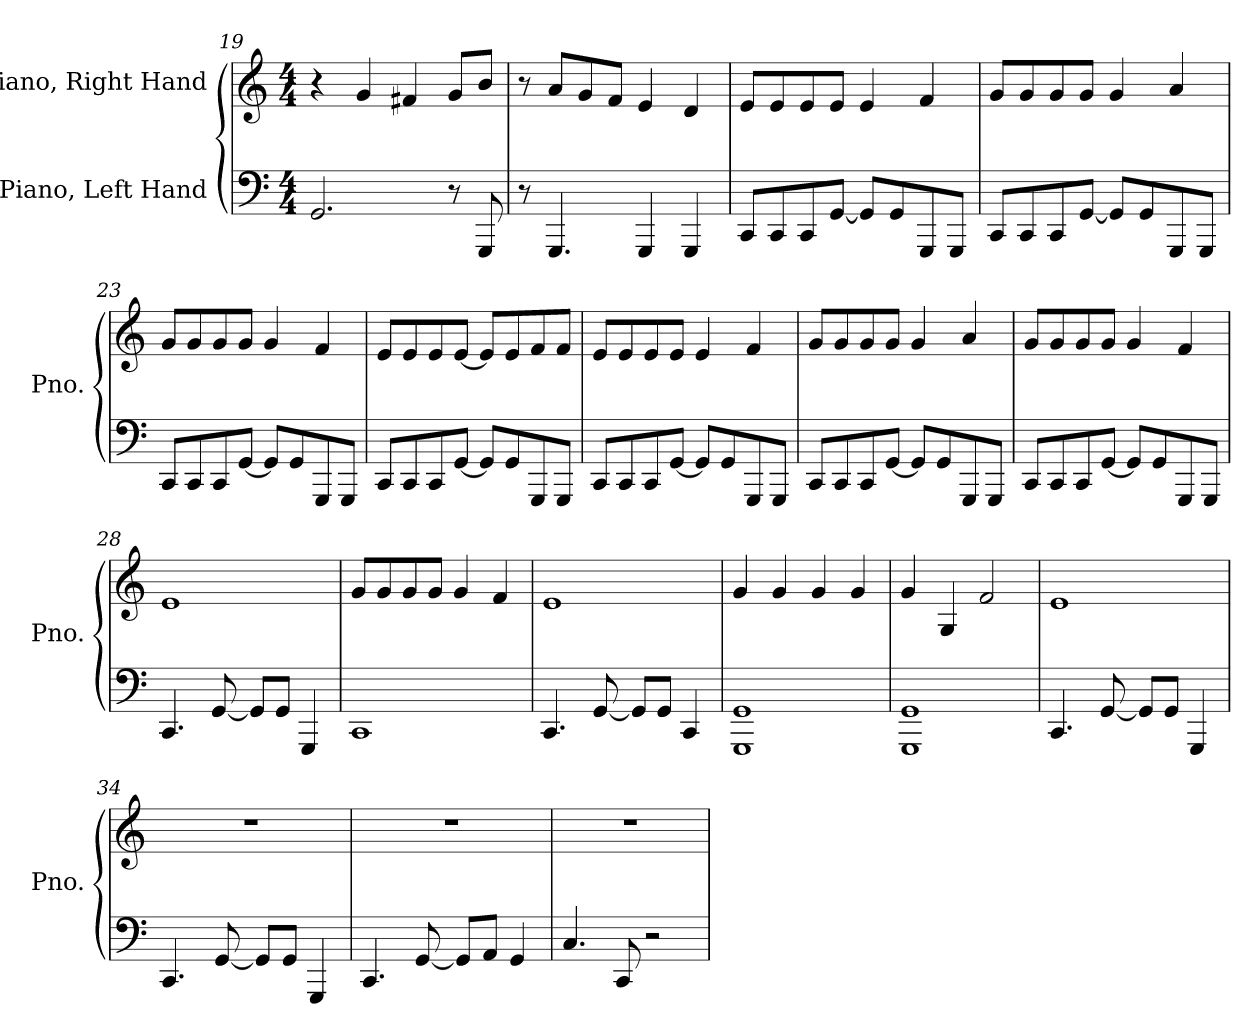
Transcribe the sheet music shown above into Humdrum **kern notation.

**kern	**kern
*part2	*part1
*staff2	*staff1
*I"Piano, Left Hand	*I"Piano, Right Hand
*I'Pno.	*I'Pno.
!!LO:LB:g=z
*clefF4	*clefG2
*k[]	*k[]
*M4/4	*M4/4
=19	=19
2.GG/	4r
.	4g/
.	4f#X/
8r	8g/L
8GGG/	8b/J
=20	=20
8r	8r
4.GGG/	8a/L
.	8g/
.	8f/J
4GGG/	4e/
4GGG/	4d/
=21	=21
8CC/L	8e/L
8CC/	8e/
8CC/	8e/
[8GG/J	8e/J
8GG/L]	4e/
8GG/	.
8GGG/	4f/
8GGG/J	.
=22	=22
8CC/L	8g/L
8CC/	8g/
8CC/	8g/
[8GG/J	8g/J
8GG/L]	4g/
8GG/	.
8GGG/	4a/
8GGG/J	.
=23	=23
8CC/L	8g/L
8CC/	8g/
8CC/	8g/
[8GG/J	8g/J
8GG/L]	4g/
8GG/	.
8GGG/	4f/
8GGG/J	.
!!LO:LB:g=z
=24	=24
8CC/L	8e/L
8CC/	8e/
8CC/	8e/
[8GG/J	[8e/J
8GG/L]	8e/L]
8GG/	8e/
8GGG/	8f/
8GGG/J	8f/J
=25	=25
8CC/L	8e/L
8CC/	8e/
8CC/	8e/
[8GG/J	8e/J
8GG/L]	4e/
8GG/	.
8GGG/	4f/
8GGG/J	.
=26	=26
8CC/L	8g/L
8CC/	8g/
8CC/	8g/
[8GG/J	8g/J
8GG/L]	4g/
8GG/	.
8GGG/	4a/
8GGG/J	.
=27	=27
8CC/L	8g/L
8CC/	8g/
8CC/	8g/
[8GG/J	8g/J
8GG/L]	4g/
8GG/	.
8GGG/	4f/
8GGG/J	.
!!LO:PB:g=z
=28	=28
4.CC/	1e
[8GG/	.
8GG/L]	.
8GG/J	.
4GGG/	.
=29	=29
1CC	8g/L
.	8g/
.	8g/
.	8g/J
.	4g/
.	4f/
=30	=30
4.CC/	1e
[8GG/	.
8GG/L]	.
8GG/J	.
4CC/	.
=31	=31
1GGG 1GG	4g/
.	4g/
.	4g/
.	4g/
=32	=32
1GGG 1GG	4g/
.	4G/
.	2f/
=33	=33
4.CC/	1e
[8GG/	.
8GG/L]	.
8GG/J	.
4GGG/	.
=34	=34
4.CC/	1r
[8GG/	.
8GG/L]	.
8GG/J	.
4GGG/	.
!!LO:LB:g=z
=35	=35
4.CC/	1r
[8GG/	.
8GG/L]	.
8AA/J	.
4GG/	.
=36	=36
4.C/	1r
8CC/	.
2r	.
=	=
*-	*-
